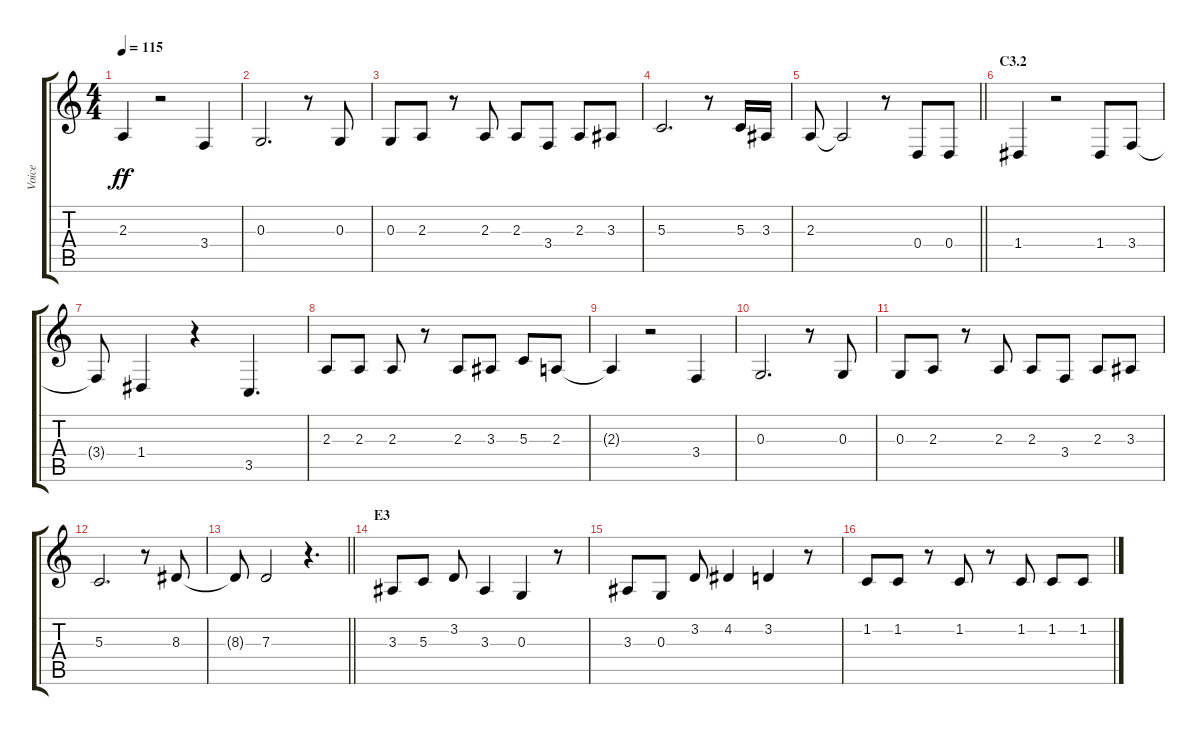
\track ("Voice" "Voice") {instrument lead6voice}
\staff {score tabs}
\tuning (E4 B3 G3 D3 A2 E2) {hide}
\ts (4 4)
\tempo 115
\clef g2
\ks c
2.3{t}.4{dy ff} r.2 3.4.4 |
0.3.2{d} r.8 0.3.8 |
0.3.8 2.3.8 r.8 2.3.8 2.3.8 3.4.8 2.3.8 3.3.8 |
5.3.2{d} r.8 5.3.16 3.3.16 |
\barLineRight lightlight
2.3.8 2.3{t}.2 r.8 0.4.8 0.4.8 |
\section ("" "C3.2")
1.4.4 r.2 1.4.8 3.4.8 |
3.4{t}.8 1.4.4 r.4 3.5.4{d} |
2.3.8 2.3.8 2.3.8 r.8 2.3.8 3.3.8 5.3.8 2.3.8 |
2.3{t}.4 r.2 3.4.4 |
0.3.2{d} r.8 0.3.8 |
0.3.8 2.3.8 r.8 2.3.8 2.3.8 3.4.8 2.3.8 3.3.8 |
5.3.2{d} r.8 8.3.8 |
\barLineRight lightlight
8.3{t}.8 7.3.2 r.4{d} |
\section ("" "E3")
3.3.8 5.3.8 3.2.8 3.3.4 0.3.4 r.8 |
3.3.8 0.3.8 3.2.8 4.2.4 3.2.4 r.8 |
1.2.8 1.2.8 r.8 1.2.8 r.8 1.2.8 1.2.8 1.2.8
